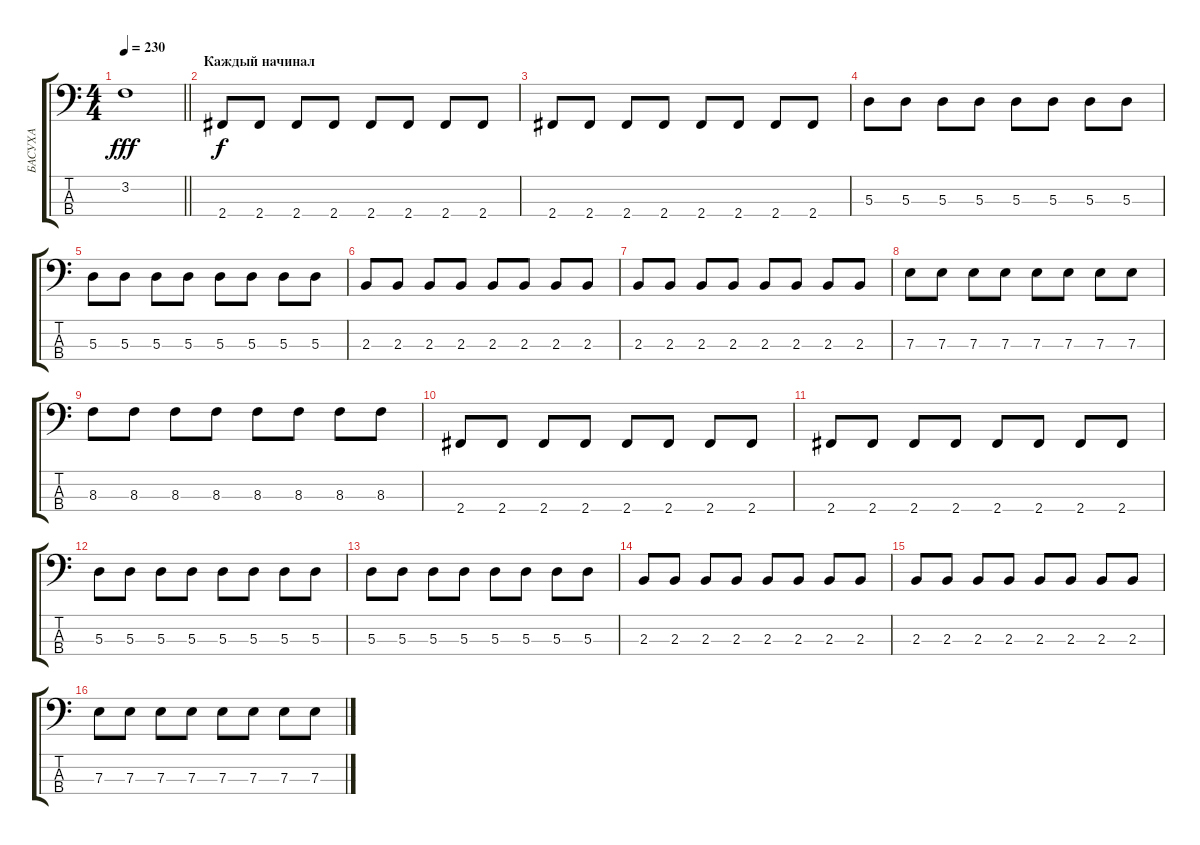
\track ("БАСУХА" "БАСУХА") {instrument electricbassfinger}
\staff {score tabs}
\tuning (G2 D2 A1 E1) {hide}
\ts (4 4)
\tempo 230
\clef f4
\barLineRight lightlight
\ks c
3.2.1{dy fff} |
\section ("" "Каждый начинал")
2.4.8{dy f} 2.4.8 2.4.8 2.4.8 2.4.8 2.4.8 2.4.8 2.4.8 |
2.4.8 2.4.8 2.4.8 2.4.8 2.4.8 2.4.8 2.4.8 2.4.8 |
5.3.8 5.3.8 5.3.8 5.3.8 5.3.8 5.3.8 5.3.8 5.3.8 |
5.3.8 5.3.8 5.3.8 5.3.8 5.3.8 5.3.8 5.3.8 5.3.8 |
2.3.8 2.3.8 2.3.8 2.3.8 2.3.8 2.3.8 2.3.8 2.3.8 |
2.3.8 2.3.8 2.3.8 2.3.8 2.3.8 2.3.8 2.3.8 2.3.8 |
7.3.8 7.3.8 7.3.8 7.3.8 7.3.8 7.3.8 7.3.8 7.3.8 |
8.3.8 8.3.8 8.3.8 8.3.8 8.3.8 8.3.8 8.3.8 8.3.8 |
2.4.8 2.4.8 2.4.8 2.4.8 2.4.8 2.4.8 2.4.8 2.4.8 |
2.4.8 2.4.8 2.4.8 2.4.8 2.4.8 2.4.8 2.4.8 2.4.8 |
5.3.8 5.3.8 5.3.8 5.3.8 5.3.8 5.3.8 5.3.8 5.3.8 |
5.3.8 5.3.8 5.3.8 5.3.8 5.3.8 5.3.8 5.3.8 5.3.8 |
2.3.8 2.3.8 2.3.8 2.3.8 2.3.8 2.3.8 2.3.8 2.3.8 |
2.3.8 2.3.8 2.3.8 2.3.8 2.3.8 2.3.8 2.3.8 2.3.8 |
7.3.8 7.3.8 7.3.8 7.3.8 7.3.8 7.3.8 7.3.8 7.3.8
